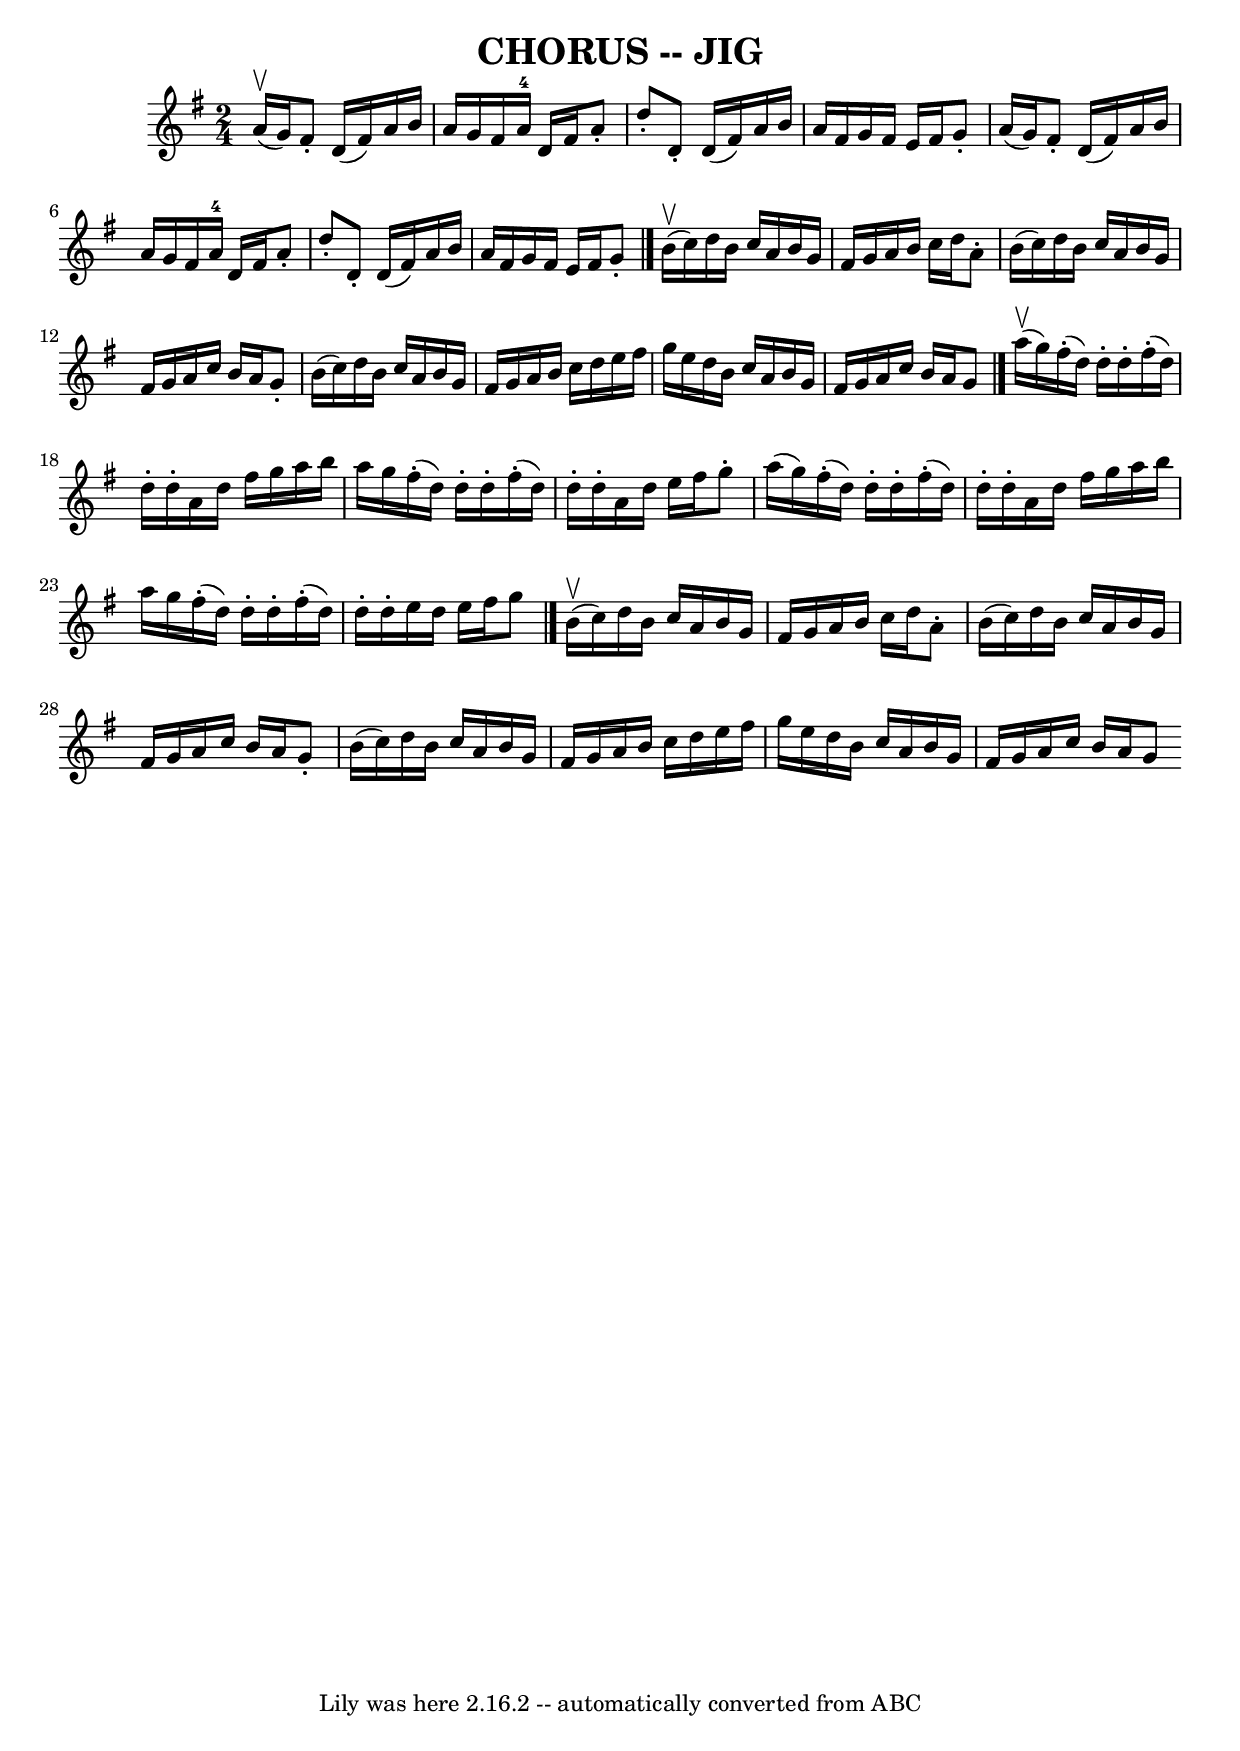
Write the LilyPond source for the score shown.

\version "2.16.2"
\include "Mammoth.ily"
\header {
  %% book = "Ryan's Mammoth Collection of Fiddle Tunes"
 crossRefNumber = "1"
 footnotes = "\\\\\\\\W: CHORUS JIG. -- First couple down the outside, back. Down the centre, back.\\\\W: Turn contra corners. Balance, turn partners to place."
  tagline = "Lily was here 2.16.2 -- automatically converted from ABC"
  title = "CHORUS -- JIG"

}
voicedefault =  {


  \time 2/4 
  \key g \major a'16 (^\upbow g'16)        |
 fs'8-. d'16 (fs'16) a'16 b'16 a'16 g'16     |
 fs'16 a'16-4 d'16 fs'16 a'8-. d''8-.    |
 d'8-. d'16 ( fs'16) a'16 b'16 a'16 fs'16     |
 g'16 fs'16 e'16 fs'16 g'8-. a'16 (g'16)        |
 fs'8-. d'16 ( fs'16) a'16 b'16 a'16 g'16     |
 fs'16 a'16-4 d'16 fs'16 a'8-. d''8-.    |
 d'8-. d'16 (fs'16) a'16 b'16 a'16 fs'16     |
 g'16 fs'16 e'16 fs'16 g'8-.   \bar "|." b'16^\upbow(c''16)        |
 d''16 b'16 c''16 a'16 b'16 g'16 fs'16 g'16     |
 a'16 b'16 c''16 d''16 a'8-. b'16 (c''16)    |
 d''16 b'16 c''16 a'16 b'16 g'16 fs'16 g'16     |
 a'16 c''16 b'16 a'16 g'8-. b'16 (c''16)        |
 d''16 b'16 c''16 a'16 b'16 g'16 fs'16 g'16     |
 a'16 b'16 c''16 d''16 e''16 fs''16 g''16 e''16     |
 d''16 b'16 c''16 a'16 b'16 g'16 fs'16 g'16     |
 a'16 c''16 b'16 a'16 g'8    \bar "|." a''16 (^\upbow g''16)        |
 fs''16 (-. d''16) d''16-. d''16-. fs''16 (-. d''16) d''16-. d''16-.   |
 a'16 d''16 fs''16 g''16 a''16 b''16 a''16 g''16     |
 fs''16 (-. d''16) d''16-. d''16-. fs''16 (-. d''16) d''16-. d''16-.    |
 a'16 d''16 e''16 fs''16 g''8-. a''16 (g''16)    |
 fs''16 (-. d''16) d''16-. d''16-. fs''16 (-. d''16) d''16-. d''16-.    |
 a'16 d''16 fs''16 g''16 a''16 b''16 a''16 g''16     |
 fs''16 (-. d''16) d''16-. d''16-. fs''16 (-. d''16) d''16-. d''16-.     |
 e''16 d''16 e''16 fs''16 g''8    \bar "|." b'16^\upbow(c''16)       |
 d''16 b'16 c''16 a'16 b'16 g'16 fs'16 g'16     |
 a'16 b'16 c''16 d''16 a'8-. b'16 (c''16)    |
 d''16 b'16 c''16 a'16 b'16 g'16 fs'16 g'16     |
 a'16 c''16 b'16 a'16 g'8-. b'16 ( c''16)        |
 d''16 b'16 c''16 a'16 b'16 g'16 fs'16 g'16     |
 a'16 b'16 c''16 d''16 e''16 fs''16 g''16 e''16     |
 d''16 b'16 c''16 a'16 b'16 g'16 fs'16 g'16     |
 a'16 c''16 b'16 a'16 g'8       \bar " |."   

}

\score{
  <<

    \context Staff="default"
    {
      \voicedefault 
      
    }

  >>
  \layout {
    
  }
  \midi {
  }

}
